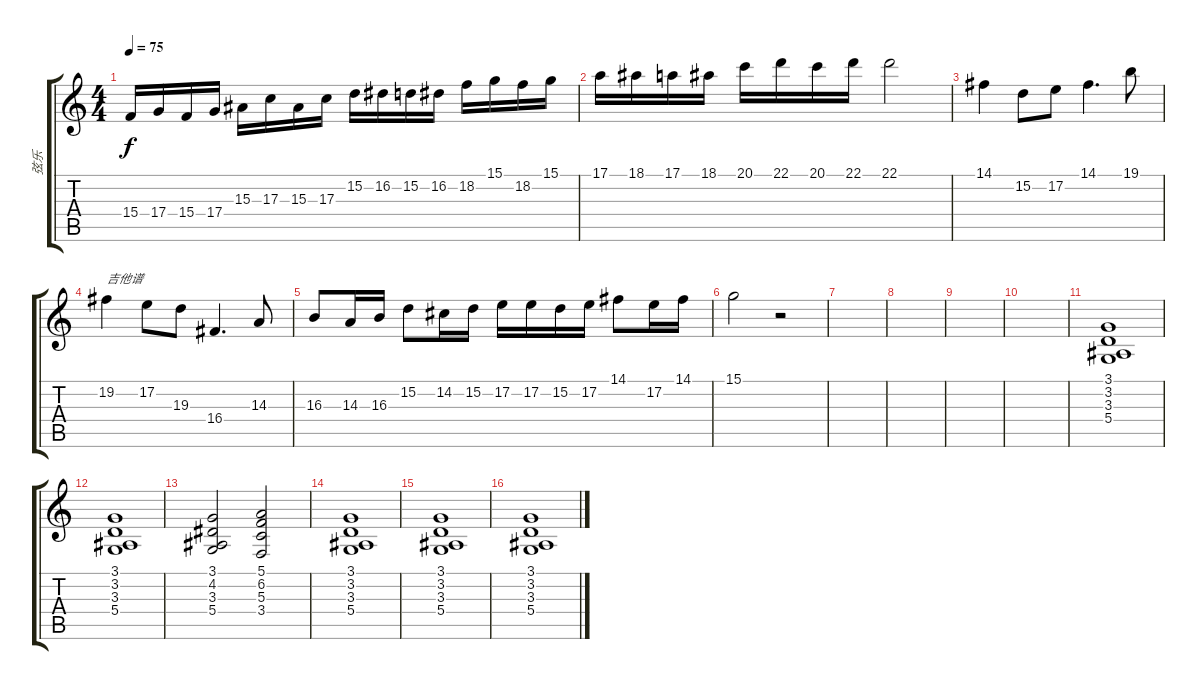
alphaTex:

\track ("弦乐" "弦乐") {instrument synthstrings1}
\staff {score tabs}
\tuning (E4 B3 G3 D3 A2 E2) {hide}
\ts (4 4)
\tempo 75
\clef g2
\ks c
15.4.16{dy f} 17.4.16 15.4.16 17.4.16 15.3.16 17.3.16 15.3.16 17.3.16 15.2.16 16.2.16 15.2.16 16.2.16 18.2.16 15.1.16 18.2.16 15.1.16 |
17.1.16 18.1.16 17.1.16 18.1.16 20.1.16 22.1.16 20.1.16 22.1.16 22.1.2 |
14.1.4 15.2.8 17.2.8 14.1.4{d} 19.1.8 |
19.2.4{txt "吉他谱"} 17.2.8 19.3.8 16.4.4{d} 14.3.8 |
16.3.8 14.3.16 16.3.16 15.2.8 14.2.16 15.2.16 17.2.16 17.2.16 15.2.16 17.2.16 14.1.8 17.2.16 14.1.16 |
15.1.2 r.2 |
|
|
|
|
(3.1 3.2 3.3 5.4).1{volume 7 instrument synthstrings2} |
(3.1 3.2 3.3 5.4).1 |
(3.1 4.2 3.3 5.4).2 (5.1 6.2 5.3 3.4).2 |
(3.1 3.2 3.3 5.4).1 |
(3.1 3.2 3.3 5.4).1 |
(3.1 3.2 3.3 5.4).1
